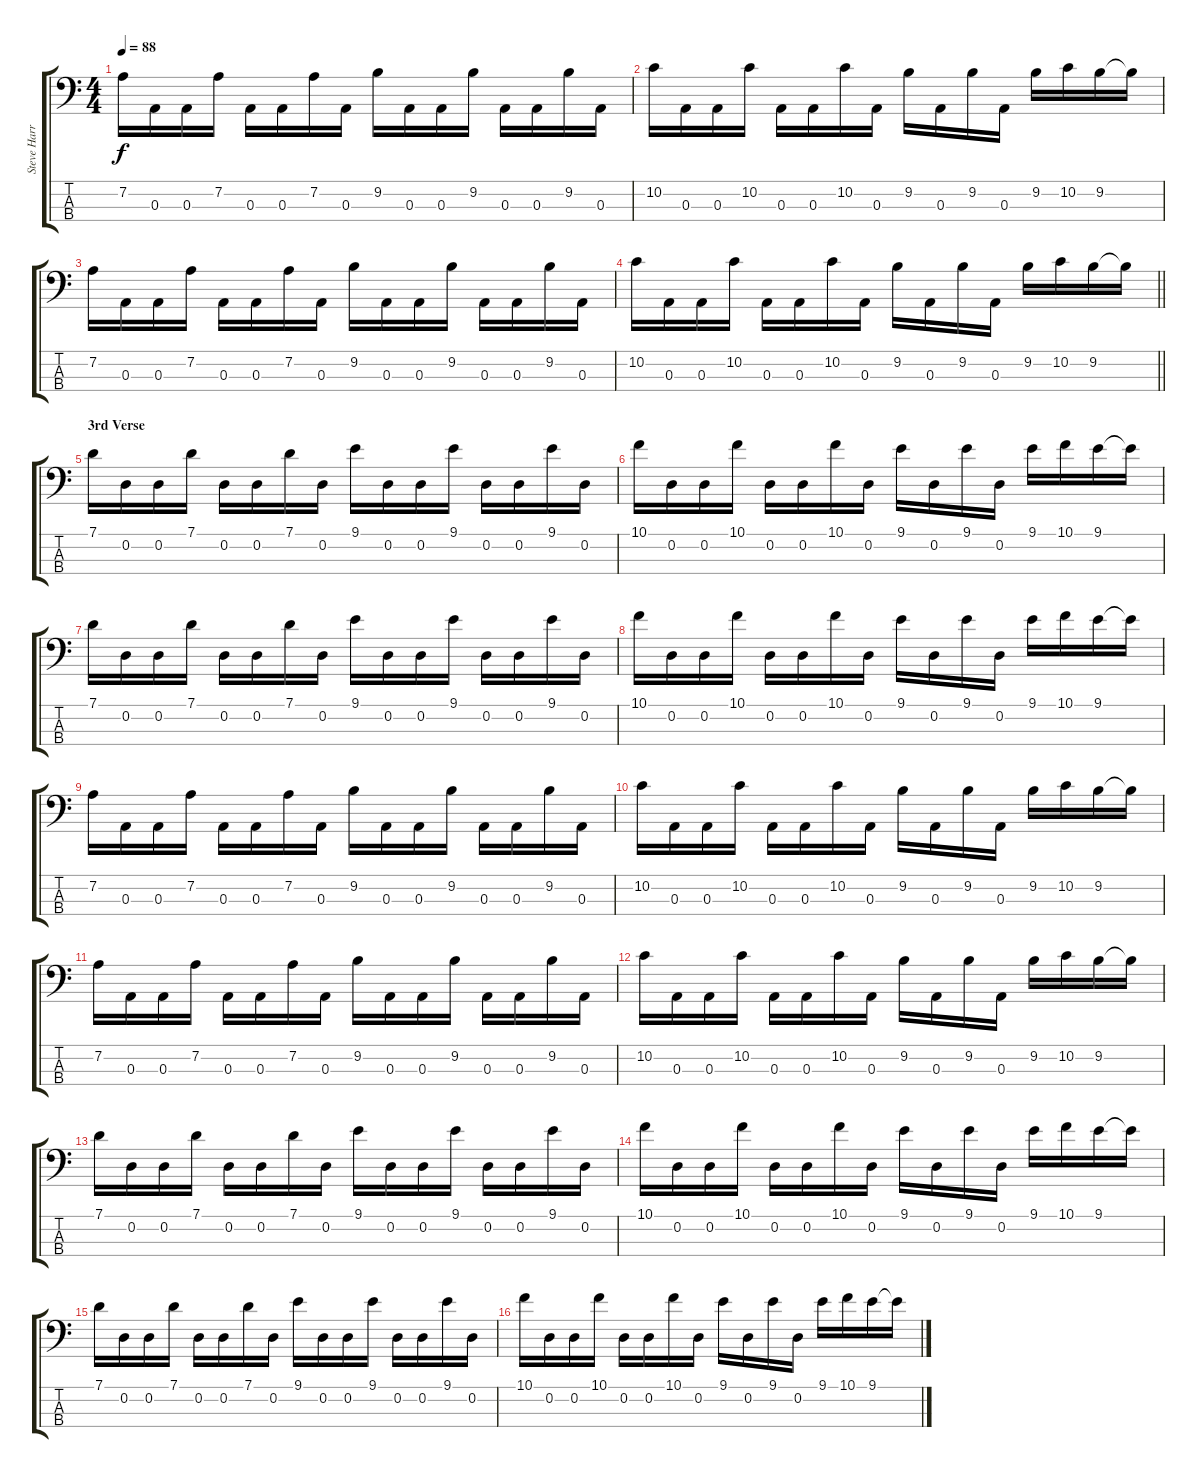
\track ("Steve Harris" "Steve Harr") {instrument electricbassfinger}
\staff {score tabs}
\tuning (G2 D2 A1 E1) {hide}
\ts (4 4)
\tempo 88
\clef f4
\ks c
7.2.16{dy f} 0.3.16 0.3.16 7.2.16 0.3.16 0.3.16 7.2.16 0.3.16 9.2.16 0.3.16 0.3.16 9.2.16 0.3.16 0.3.16 9.2.16 0.3.16 |
10.2.16 0.3.16 0.3.16 10.2.16 0.3.16 0.3.16 10.2.16 0.3.16 9.2.16 0.3.16 9.2.16 0.3.16 9.2.16 10.2.16 9.2.16 9.2{t}.16 |
7.2.16 0.3.16 0.3.16 7.2.16 0.3.16 0.3.16 7.2.16 0.3.16 9.2.16 0.3.16 0.3.16 9.2.16 0.3.16 0.3.16 9.2.16 0.3.16 |
\barLineRight lightlight
10.2.16 0.3.16 0.3.16 10.2.16 0.3.16 0.3.16 10.2.16 0.3.16 9.2.16 0.3.16 9.2.16 0.3.16 9.2.16 10.2.16 9.2.16 9.2{t}.16 |
\section ("" "3rd Verse")
7.1.16 0.2.16 0.2.16 7.1.16 0.2.16 0.2.16 7.1.16 0.2.16 9.1.16 0.2.16 0.2.16 9.1.16 0.2.16 0.2.16 9.1.16 0.2.16 |
10.1.16 0.2.16 0.2.16 10.1.16 0.2.16 0.2.16 10.1.16 0.2.16 9.1.16 0.2.16 9.1.16 0.2.16 9.1.16 10.1.16 9.1.16 9.1{t}.16 |
7.1.16 0.2.16 0.2.16 7.1.16 0.2.16 0.2.16 7.1.16 0.2.16 9.1.16 0.2.16 0.2.16 9.1.16 0.2.16 0.2.16 9.1.16 0.2.16 |
10.1.16 0.2.16 0.2.16 10.1.16 0.2.16 0.2.16 10.1.16 0.2.16 9.1.16 0.2.16 9.1.16 0.2.16 9.1.16 10.1.16 9.1.16 9.1{t}.16 |
7.2.16 0.3.16 0.3.16 7.2.16 0.3.16 0.3.16 7.2.16 0.3.16 9.2.16 0.3.16 0.3.16 9.2.16 0.3.16 0.3.16 9.2.16 0.3.16 |
10.2.16 0.3.16 0.3.16 10.2.16 0.3.16 0.3.16 10.2.16 0.3.16 9.2.16 0.3.16 9.2.16 0.3.16 9.2.16 10.2.16 9.2.16 9.2{t}.16 |
7.2.16 0.3.16 0.3.16 7.2.16 0.3.16 0.3.16 7.2.16 0.3.16 9.2.16 0.3.16 0.3.16 9.2.16 0.3.16 0.3.16 9.2.16 0.3.16 |
10.2.16 0.3.16 0.3.16 10.2.16 0.3.16 0.3.16 10.2.16 0.3.16 9.2.16 0.3.16 9.2.16 0.3.16 9.2.16 10.2.16 9.2.16 9.2{t}.16 |
7.1.16 0.2.16 0.2.16 7.1.16 0.2.16 0.2.16 7.1.16 0.2.16 9.1.16 0.2.16 0.2.16 9.1.16 0.2.16 0.2.16 9.1.16 0.2.16 |
10.1.16 0.2.16 0.2.16 10.1.16 0.2.16 0.2.16 10.1.16 0.2.16 9.1.16 0.2.16 9.1.16 0.2.16 9.1.16 10.1.16 9.1.16 9.1{t}.16 |
7.1.16 0.2.16 0.2.16 7.1.16 0.2.16 0.2.16 7.1.16 0.2.16 9.1.16 0.2.16 0.2.16 9.1.16 0.2.16 0.2.16 9.1.16 0.2.16 |
10.1.16 0.2.16 0.2.16 10.1.16 0.2.16 0.2.16 10.1.16 0.2.16 9.1.16 0.2.16 9.1.16 0.2.16 9.1.16 10.1.16 9.1.16 9.1{t}.16
